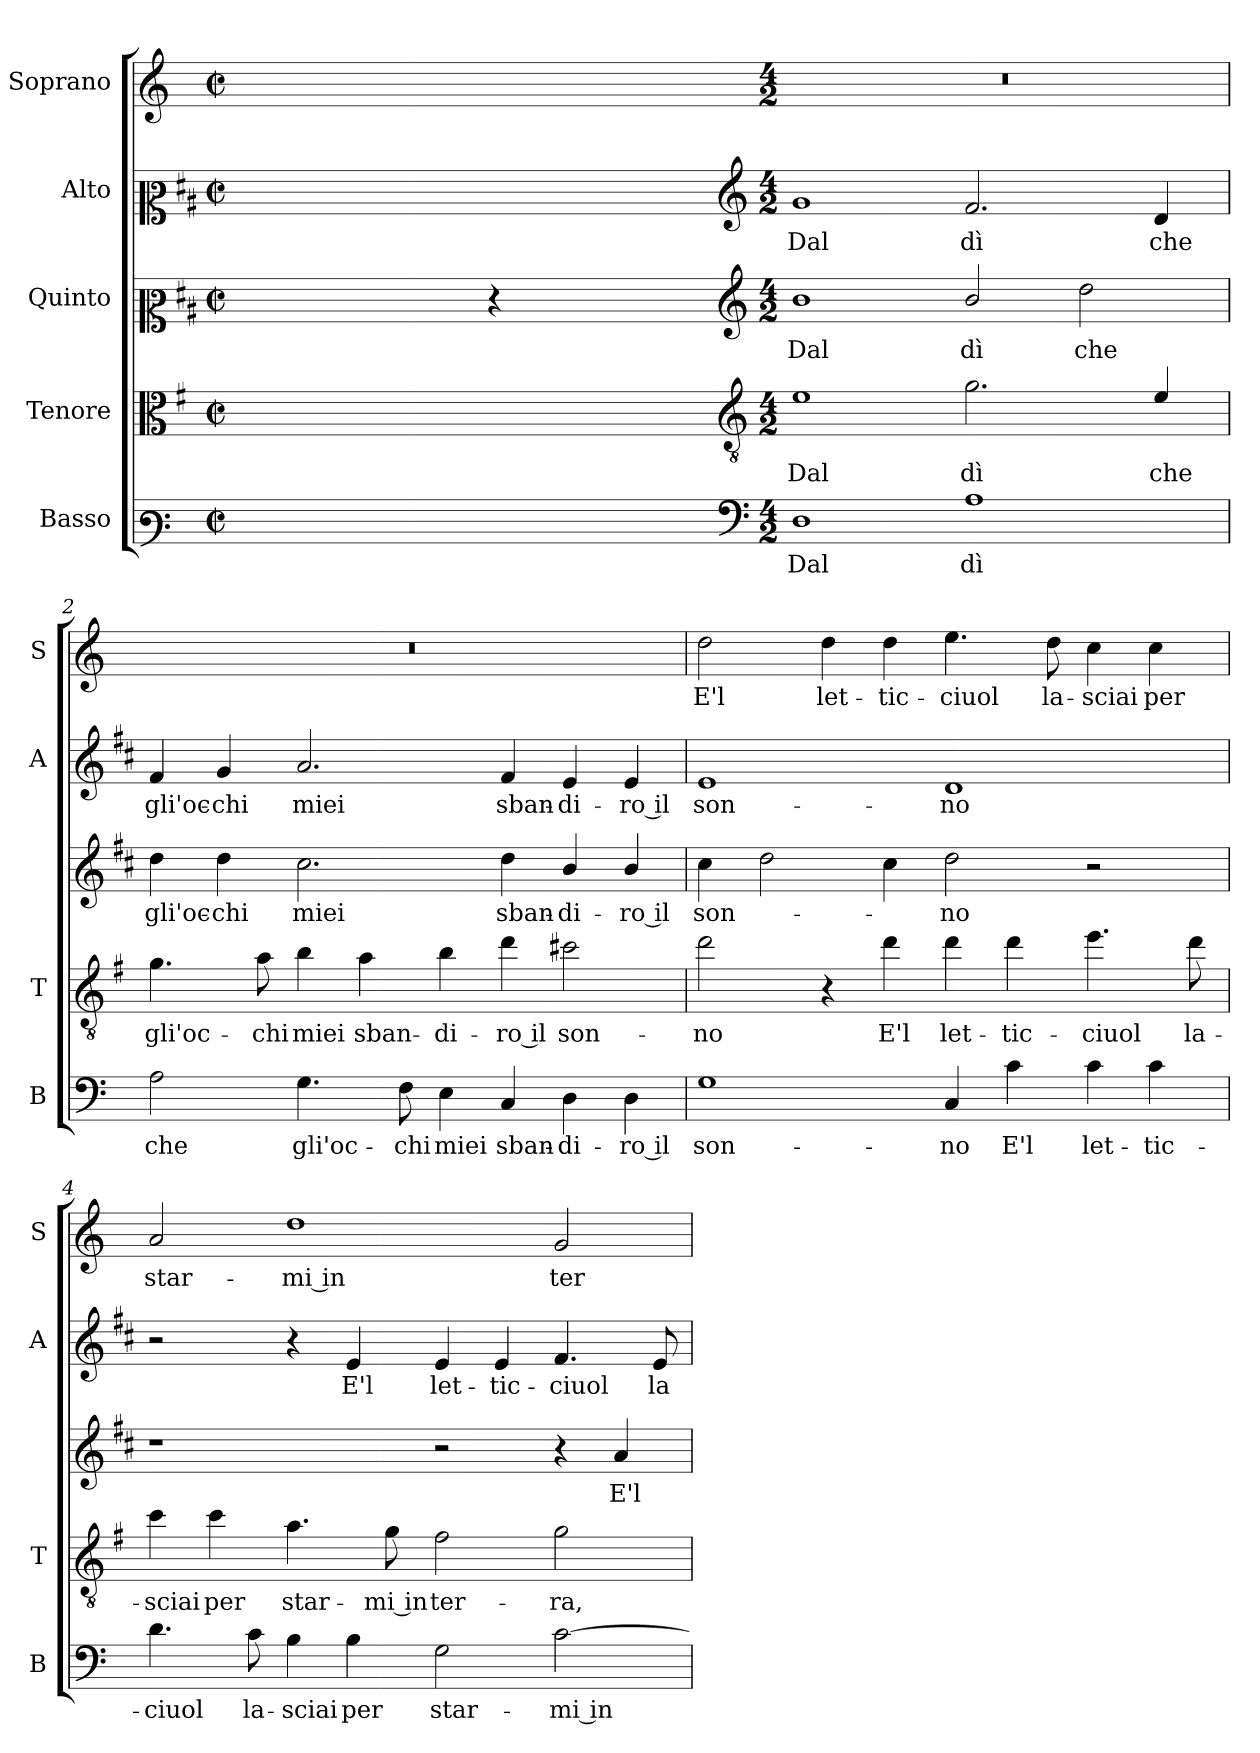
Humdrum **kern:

**kern	**text	**kern	**text	**kern	**text	**kern	**text	**kern	**text
*part5	*part5	*part4	*part4	*part3	*part3	*part2	*part2	*part1	*part1
*staff5	*staff5	*staff4	*staff4	*staff3	*staff3	*staff2	*staff2	*staff1	*staff1
*I"Basso	*	*I"Tenore	*	*I"Quinto	*	*I"Alto	*	*I"Soprano	*
*I'B	*	*I'T	*	*	*	*I'A	*	*I'S	*
*clefF3	*	*clefC3	*	*clefC2	*	*clefC2	*	*clefG2	*
*	*	*ITrd4c7	*	*ITrd1c2	*	*ITrd1c2	*	*	*
*k[]	*	*k[]	*	*k[]	*	*k[]	*	*k[]	*
*C:	*	*C:	*	*C:	*	*C:	*	*C:	*
*M2/2	*	*M2/2	*	*M2/2	*	*M2/2	*	*M2/2	*
*met(c|)	*	*met(c|)	*	*met(c|)	*	*met(c|)	*	*met(c|)	*
=	=	=	=	=	=	=	=	=	=
1ryy	.	1ryy	.	1ryy	.	1ryy	.	1ryy	.
=1X-	=1X-	=1X-	=1X-	=1X-	=1X-	=1X-	=1X-	=1X-	=1X-
4ryy	.	4ryy	.	4ryy	.	4ryy	.	4ryy	.
4ryy	.	4ryy	.	4r	.	4ryy	.	4ryy	.
4ryy	.	4ryy	.	4ryy	.	4ryy	.	4ryy	.
4ryy	.	4ryy	.	4ryy	.	4ryy	.	4ryy	.
=1-	=1-	=1-	=1-	=1-	=1-	=1-	=1-	=1-	=1-
*clefF4	*	*clefGv2	*	*clefG2	*	*clefG2	*	*	*
*M4/2	*	*M4/2	*	*M4/2	*	*M4/2	*	*M4/2	*
!	!LO:LY:b	!	!LO:LY:b	!	!LO:LY:b	!	!LO:LY:b	!	!
1D	Dal	1A	Dal	1a	Dal	1f	Dal	0r	.
!	!LO:LY:b	!	!LO:LY:b	!	!LO:LY:b	!	!LO:LY:b	!	!
1A	dì	2.c\	dì	2a/	dì	2.e/	dì	.	.
!	!	!	!	!	!LO:LY:b	!	!	!	!
.	.	.	.	2cc\	che	.	.	.	.
!	!	!	!LO:LY:b	!	!	!	!LO:LY:b	!	!
.	.	4A/	che	.	.	4c/	che	.	.
=2	=2	=2	=2	=2	=2	=2	=2	=2	=2
!	!LO:LY:b	!	!LO:LY:b	!	!LO:LY:b	!	!LO:LY:b	!	!
2A\	che	4.c\	gli'oc-	4cc\	gli'oc-	4e/	gli'oc-	0r	.
!	!	!	!	!	!LO:LY:b	!	!LO:LY:b	!	!
.	.	.	.	4cc\	-chi	4f/	-chi	.	.
!	!	!	!LO:LY:b	!	!	!	!	!	!
.	.	8d\	-chi	.	.	.	.	.	.
!	!LO:LY:b	!	!LO:LY:b	!	!LO:LY:b	!	!LO:LY:b	!	!
4.G\	gli'oc-	4e\	miei	2.b\	miei	2.g/	miei	.	.
!	!	!	!LO:LY:b	!	!	!	!	!	!
.	.	4d\	sban-	.	.	.	.	.	.
!	!LO:LY:b	!	!	!	!	!	!	!	!
8F\	-chi	.	.	.	.	.	.	.	.
!	!LO:LY:b	!	!LO:LY:b	!	!	!	!	!	!
4E\	miei	4e\	-di-	.	.	.	.	.	.
!	!LO:LY:b	!	!LO:LY:b	!	!LO:LY:b	!	!LO:LY:b	!	!
4C/	sban-	4g\	-ro il	4cc\	sban-	4e/	sban-	.	.
!	!LO:LY:b	!	!LO:LY:b	!	!LO:LY:b	!	!LO:LY:b	!	!
4D\	-di-	2f#X\	son-	4a/	-di-	4d/	-di-	.	.
!	!LO:LY:b	!	!	!	!LO:LY:b	!	!LO:LY:b	!	!
4D\	-ro il	.	.	4a/	-ro il	4d/	-ro il	.	.
=3	=3	=3	=3	=3	=3	=3	=3	=3	=3
!	!LO:LY:b	!	!LO:LY:b	!	!LO:LY:b	!	!LO:LY:b	!	!LO:LY:b
1G	son-	2g\	-no	4b\	son-	1d	son-	2dd\	E'l
.	.	.	.	2cc\	.	.	.	.	.
!	!	!	!	!	!	!	!	!	!LO:LY:b
.	.	4r	.	.	.	.	.	4dd\	let-
!	!	!	!LO:LY:b	!	!	!	!	!	!LO:LY:b
.	.	4g\	E'l	4b\	.	.	.	4dd\	-tic-
!	!LO:LY:b	!	!LO:LY:b	!	!LO:LY:b	!	!LO:LY:b	!	!LO:LY:b
4C/	-no	4g\	let-	2cc\	-no	1c	-no	4.ee\	-ciuol
!	!LO:LY:b	!	!LO:LY:b	!	!	!	!	!	!
4c\	E'l	4g\	-tic-	.	.	.	.	.	.
!	!	!	!	!	!	!	!	!	!LO:LY:b
.	.	.	.	.	.	.	.	8dd\	la-
!	!LO:LY:b	!	!LO:LY:b	!	!	!	!	!	!LO:LY:b
4c\	let-	4.a\	-ciuol	2r	.	.	.	4cc\	-sciai
!	!LO:LY:b	!	!	!	!	!	!	!	!LO:LY:b
4c\	-tic-	.	.	.	.	.	.	4cc\	per
!	!	!	!LO:LY:b	!	!	!	!	!	!
.	.	8g\	la-	.	.	.	.	.	.
!!LO:LB:g=z
=4	=4	=4	=4	=4	=4	=4	=4	=4	=4
!	!LO:LY:b	!	!LO:LY:b	!	!	!	!	!	!LO:LY:b
4.d\	-ciuol	4f\	-sciai	1r	.	2r	.	2a/	star-
!	!	!	!LO:LY:b	!	!	!	!	!	!
.	.	4f\	per	.	.	.	.	.	.
!	!LO:LY:b	!	!	!	!	!	!	!	!
8c\	la-	.	.	.	.	.	.	.	.
!	!LO:LY:b	!	!LO:LY:b	!	!	!	!	!	!LO:LY:b
4B\	-sciai	4.d\	star-	.	.	4r	.	1dd	-mi in
!	!LO:LY:b	!	!	!	!	!	!LO:LY:b	!	!
4B\	per	.	.	.	.	4d/	E'l	.	.
!	!	!	!LO:LY:b	!	!	!	!	!	!
.	.	8c\	-mi in	.	.	.	.	.	.
!	!LO:LY:b	!	!LO:LY:b	!	!	!	!LO:LY:b	!	!
2G\	star-	2B\	ter-	2r	.	4d/	let-	.	.
!	!	!	!	!	!	!	!LO:LY:b	!	!
.	.	.	.	.	.	4d/	-tic-	.	.
!	!LO:LY:b	!	!LO:LY:b	!	!	!	!LO:LY:b	!	!LO:LY:b
[2c\	-mi in	2c\	-ra,	4r	.	4.e/	-ciuol	2g/	ter-
!	!	!	!	!	!LO:LY:b	!	!	!	!
.	.	.	.	4g/	E'l	.	.	.	.
!	!	!	!	!	!	!	!LO:LY:b	!	!
.	.	.	.	.	.	8d/	la-	.	.
=	=	=	=	=	=	=	=	=	=
*-	*-	*-	*-	*-	*-	*-	*-	*-	*-
